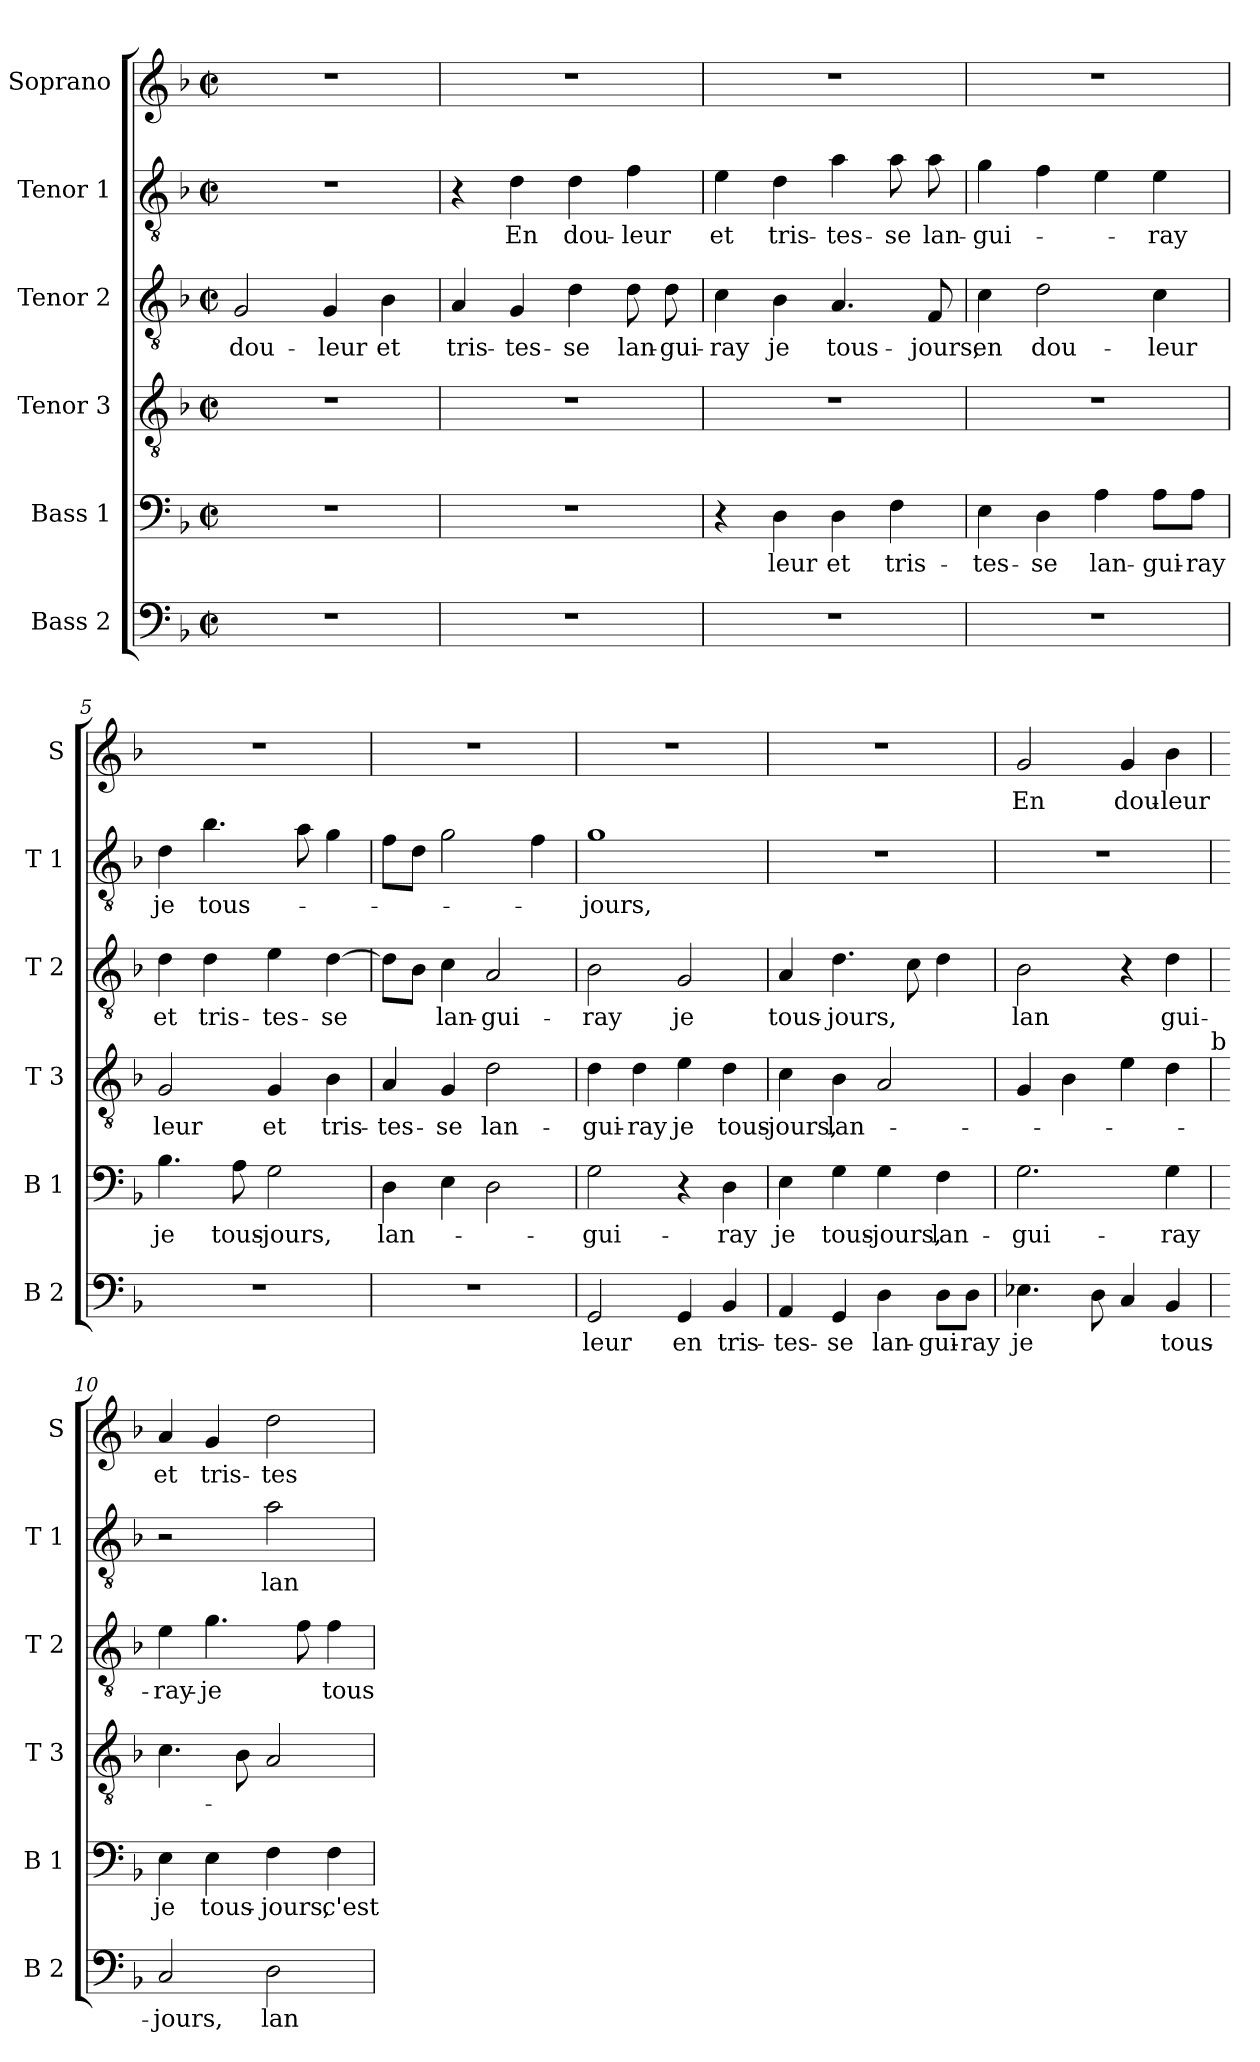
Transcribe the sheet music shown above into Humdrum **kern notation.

**kern	**text	**kern	**text	**kern	**text	**kern	**text	**kern	**text	**kern	**text
*part6	*part6	*part5	*part5	*part4	*part4	*part3	*part3	*part2	*part2	*part1	*part1
*staff6	*staff6	*staff5	*staff5	*staff4	*staff4	*staff3	*staff3	*staff2	*staff2	*staff1	*staff1
*I"Bass 2	*	*I"Bass 1	*	*I"Tenor 3	*	*I"Tenor 2	*	*I"Tenor 1	*	*I"Soprano	*
*I'B 2	*	*I'B 1	*	*I'T 3	*	*I'T 2	*	*I'T 1	*	*I'S	*
*clefF4	*	*clefF4	*	*clefGv2	*	*clefGv2	*	*clefGv2	*	*clefG2	*
*k[b-]	*	*k[b-]	*	*k[b-]	*	*k[b-]	*	*k[b-]	*	*k[b-]	*
*F:	*	*F:	*	*F:	*	*F:	*	*F:	*	*F:	*
*M2/2	*	*M2/2	*	*M2/2	*	*M2/2	*	*M2/2	*	*M2/2	*
*met(c|)	*	*met(c|)	*	*met(c|)	*	*met(c|)	*	*met(c|)	*	*met(c|)	*
=1	=1	=1	=1	=1	=1	=1	=1	=1	=1	=1	=1
1r	.	1r	.	1r	.	2G/	dou-	1r	.	1r	.
.	.	.	.	.	.	4G/	-leur	.	.	.	.
.	.	.	.	.	.	4B-\	et	.	.	.	.
=2	=2	=2	=2	=2	=2	=2	=2	=2	=2	=2	=2
1r	.	1r	.	1r	.	4A/	tris-	4r	.	1r	.
.	.	.	.	.	.	4G/	-tes-	4d\	En	.	.
.	.	.	.	.	.	4d\	-se	4d\	dou-	.	.
.	.	.	.	.	.	8d\	lan-	4f\	-leur	.	.
.	.	.	.	.	.	8d\	-gui-	.	.	.	.
=3	=3	=3	=3	=3	=3	=3	=3	=3	=3	=3	=3
1r	.	4r	.	1r	.	4c\	-ray	4e\	et	1r	.
.	.	4D\	leur	.	.	4B-\	je	4d\	tris-	.	.
.	.	4D\	et	.	.	4.A/	tous-	4a\	-tes-	.	.
.	.	4F\	tris-	.	.	.	.	8a\	-se	.	.
.	.	.	.	.	.	8F/	-jours,	8a\	lan-	.	.
=4	=4	=4	=4	=4	=4	=4	=4	=4	=4	=4	=4
1r	.	4E\	-tes-	1r	.	4c\	en	4g\	-gui-	1r	.
.	.	4D\	-se	.	.	2d\	dou-	4f\	.	.	.
.	.	4A\	lan-	.	.	.	.	4e\	.	.	.
.	.	8A\L	-gui-	.	.	4c\	-leur	4e\	-ray	.	.
.	.	8A\J	-ray	.	.	.	.	.	.	.	.
=5	=5	=5	=5	=5	=5	=5	=5	=5	=5	=5	=5
1r	.	4.B-\	je	2G/	leur	4d\	et	4d\	je	1r	.
.	.	.	.	.	.	4d\	tris-	4.b-\	tous-	.	.
.	.	8A\	tous-	.	.	.	.	.	.	.	.
.	.	2G\	-jours,	4G/	et	4e\	-tes-	.	.	.	.
.	.	.	.	.	.	.	.	8a\	.	.	.
.	.	.	.	4B-\	tris-	[4d\	-se	4g\	.	.	.
!!LO:LB:g=z
=6	=6	=6	=6	=6	=6	=6	=6	=6	=6	=6	=6
1r	.	4D\	lan-	4A/	-tes-	8d\L]	.	8f\L	.	1r	.
.	.	.	.	.	.	8B-\J	.	8d\J	.	.	.
.	.	4E\	.	4G/	-se	4c\	lan-	2g\	.	.	.
.	.	2D\	.	2d\	lan-	2A/	-gui-	.	.	.	.
.	.	.	.	.	.	.	.	4f\	.	.	.
=7	=7	=7	=7	=7	=7	=7	=7	=7	=7	=7	=7
2GG/	leur	2G\	-gui-	4d\	-gui-	2B-\	-ray	1g	-jours,	1r	.
.	.	.	.	4d\	-ray	.	.	.	.	.	.
4GG/	en	4r	.	4e\	je	2G/	je	.	.	.	.
4BB-/	tris-	4D\	-ray	4d\	tous-	.	.	.	.	.	.
=8	=8	=8	=8	=8	=8	=8	=8	=8	=8	=8	=8
4AA/	-tes-	4E\	je	4c\	-jours,	4A/	tous-	1r	.	1r	.
4GG/	-se	4G\	tous-	4B-\	lan-	4.d\	-jours,	.	.	.	.
4D\	lan-	4G\	-jours,	2A/	.	.	.	.	.	.	.
.	.	.	.	.	.	8c\	.	.	.	.	.
8D\L	-gui-	4F\	lan-	.	.	4d\	.	.	.	.	.
8D\J	-ray	.	.	.	.	.	.	.	.	.	.
=9	=9	=9	=9	=9	=9	=9	=9	=9	=9	=9	=9
4.E-X\	je	2.G\	-gui-	4G/	.	2B-\	lan	1r	.	2g/	En
.	.	.	.	4B-\	.	.	.	.	.	.	.
8D\	.	.	.	.	.	.	.	.	.	.	.
4C/	.	.	.	4e\	.	4r	.	.	.	4g/	dou-
4BB-/	tous-	4G\	-ray	4d\	.	4d\	gui-	.	.	4b-\	-leur
!	!	!	!	!LO:TX:a:t=b	!	!	!	!	!	!	!
=10	=10	=10	=10	=10	=10	=10	=10	=10	=10	=10	=10
2C/	-jours,	4E\	je	4.c\	.	4e\	-ray-	2r	.	4a/	et
.	.	4E\	tous-	.	.	4.g\	-je	.	.	4g/	tris-
.	.	.	.	8B-\	.	.	.	.	.	.	.
2D\	lan-	4F\	-jours,	2A/	.	.	.	2a\	lan-	2dd\	-tes-
.	.	.	.	.	.	8f\	.	.	.	.	.
.	.	4F\	c'est	.	.	4f\	tous-	.	.	.	.
=	=	=	=	=	=	=	=	=	=	=	=
*-	*-	*-	*-	*-	*-	*-	*-	*-	*-	*-	*-
